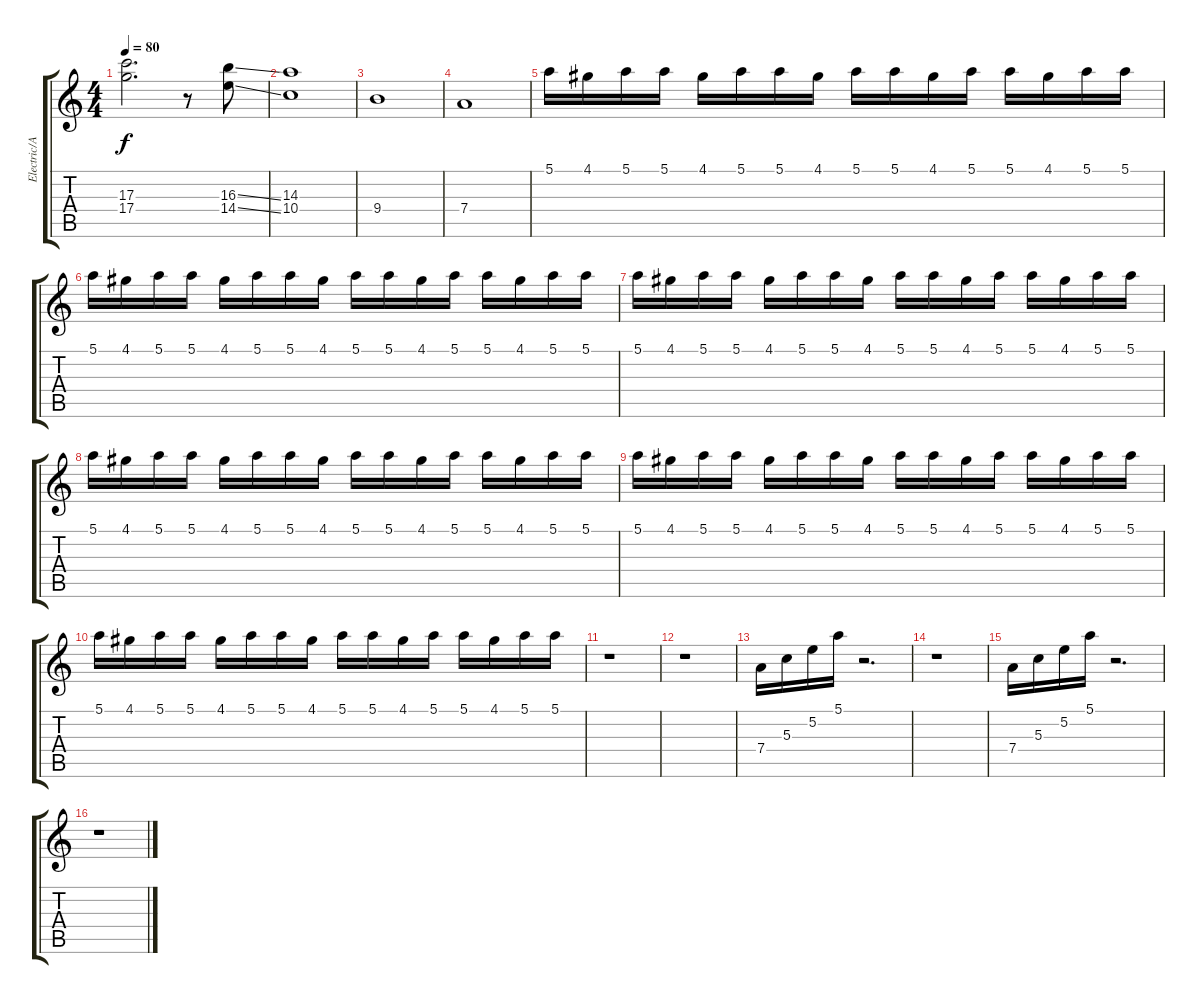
\track ("Electric/Acoustic Guitar(Hogson)" "Electric/A") {instrument electricguitarjazz}
\staff {score tabs}
\tuning (E4 B3 G3 D3 A2 E2) {hide}
\ts (4 4)
\tempo 80
\clef g2
\ks c
(17.3 17.4).2{d dy f} r.8 (16.3{ss} 14.4{ss}).8 |
(14.3 10.4).1 |
9.4.1 |
7.4.1 |
5.1.16{volume 8} 4.1.16 5.1.16 5.1.16 4.1.16 5.1.16 5.1.16 4.1.16 5.1.16 5.1.16 4.1.16 5.1.16 5.1.16 4.1.16 5.1.16 5.1.16 |
5.1.16{volume 8} 4.1.16 5.1.16 5.1.16 4.1.16 5.1.16 5.1.16 4.1.16 5.1.16 5.1.16 4.1.16 5.1.16 5.1.16 4.1.16 5.1.16 5.1.16 |
5.1.16{volume 8} 4.1.16 5.1.16 5.1.16 4.1.16 5.1.16 5.1.16 4.1.16 5.1.16 5.1.16 4.1.16 5.1.16 5.1.16 4.1.16 5.1.16 5.1.16 |
5.1.16{volume 8} 4.1.16 5.1.16 5.1.16 4.1.16 5.1.16 5.1.16 4.1.16 5.1.16 5.1.16 4.1.16 5.1.16 5.1.16 4.1.16 5.1.16 5.1.16 |
5.1.16{volume 8} 4.1.16 5.1.16 5.1.16 4.1.16 5.1.16 5.1.16 4.1.16 5.1.16 5.1.16 4.1.16 5.1.16 5.1.16 4.1.16 5.1.16 5.1.16 |
5.1.16{volume 0} 4.1.16 5.1.16 5.1.16 4.1.16 5.1.16 5.1.16 4.1.16 5.1.16 5.1.16 4.1.16 5.1.16 5.1.16 4.1.16 5.1.16 5.1.16 |
r.1 |
r.1 |
7.4.16 5.3.16 5.2.16 5.1.16 r.2{d} |
r.1 |
7.4.16 5.3.16 5.2.16 5.1.16 r.2{d} |
r.1
